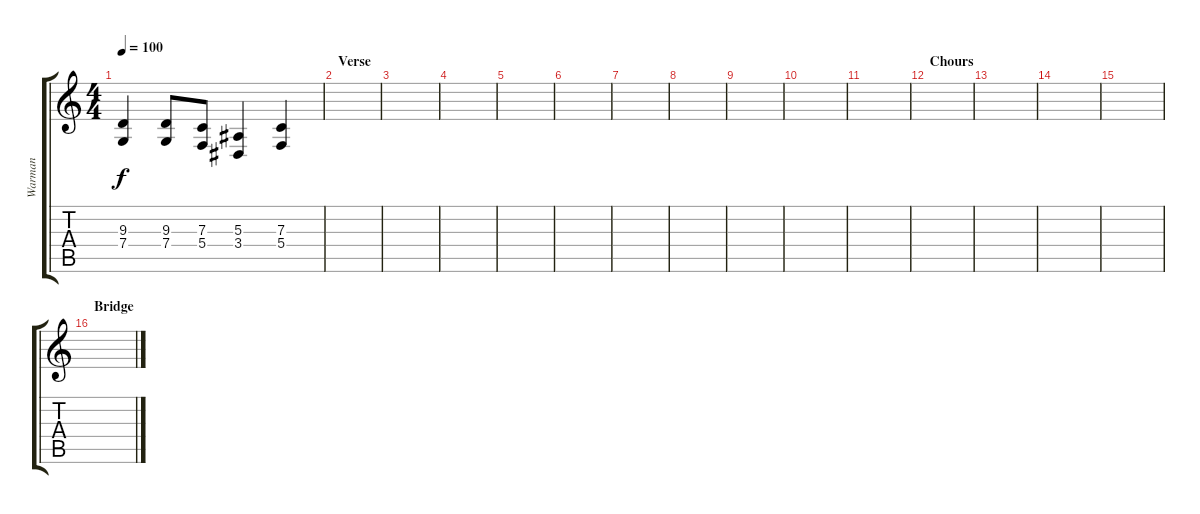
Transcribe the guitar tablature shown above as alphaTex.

\track ("Warman" "Warman") {instrument choiraahs}
\staff {score tabs}
\tuning (D4 A3 F3 C3 G2 D2) {hide}
\ts (4 4)
\tempo 100
\clef g2
\ks c
(9.3 7.4).4{dy f} (9.3 7.4).8 (7.3 5.4).8 (5.3 3.4).4 (7.3 5.4).4 |
\section ("" "Verse")
|
|
|
|
|
|
|
|
|
|
\section ("" "Chours")
|
|
|
|
\section ("" "Bridge")
